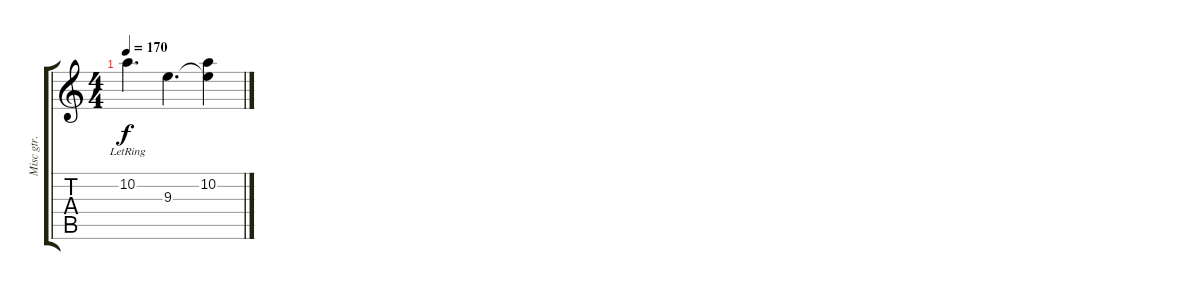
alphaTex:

\track ("Misc gtr." "Misc gtr.") {instrument electricguitarjazz}
\staff {score tabs}
\tuning (E4 B3 G3 D3 A2 E2) {hide}
\ts (4 4)
\tempo 170
\clef g2
\ks c
10.2{lr}.4{d dy f} 9.3.4{d} (10.2 9.3{t}).4
